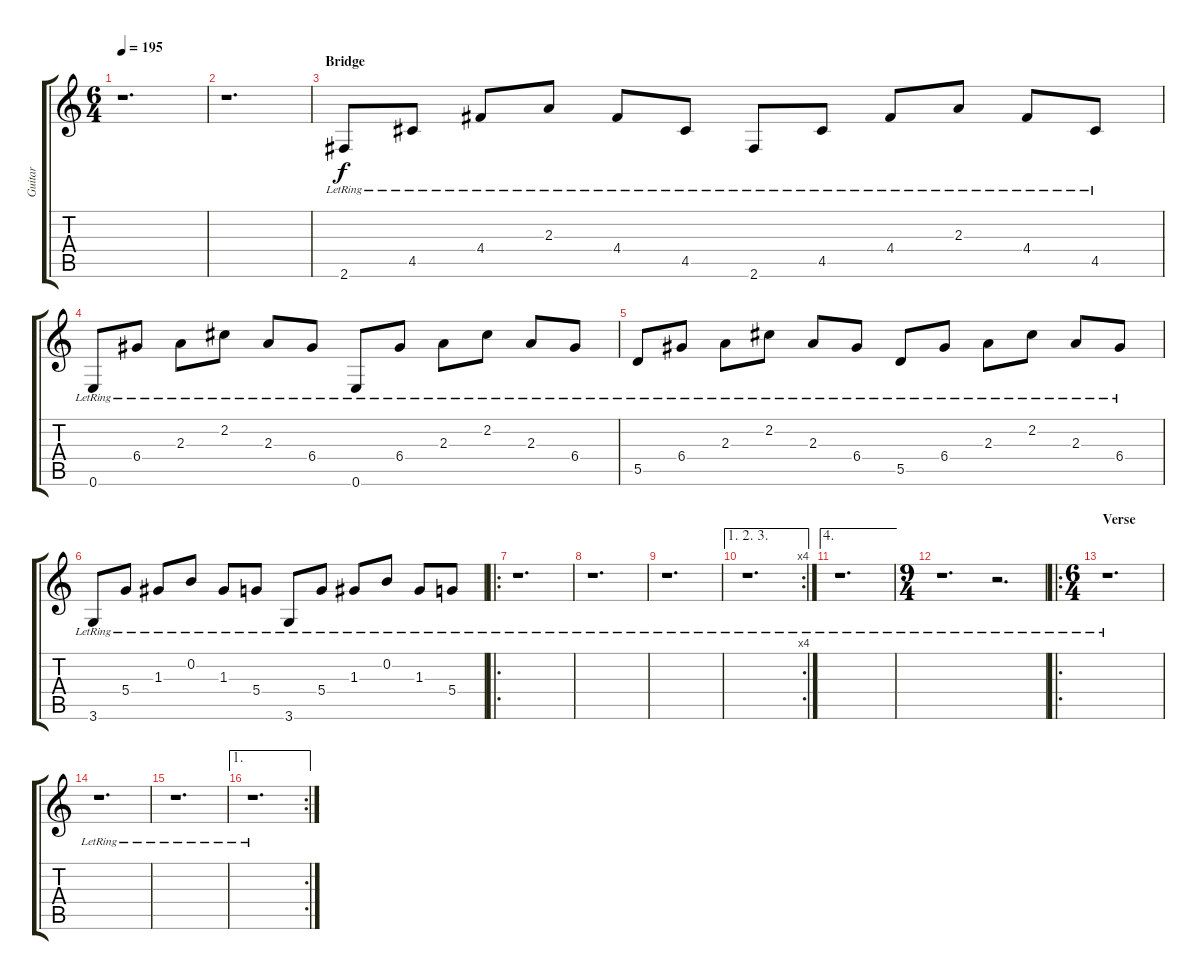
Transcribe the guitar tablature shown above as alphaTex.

\track ("Guitar" "Guitar") {instrument acousticguitarsteel}
\staff {score tabs}
\tuning (E4 B3 G3 D3 A2 E2) {hide}
\ts (6 4)
\tempo 195
\clef g2
\ks c
r.1{d dy f} |
r.1{d} |
\section ("" "Bridge")
2.6{lr}.8 4.5{lr}.8 4.4{lr}.8 2.3{lr}.8 4.4{lr}.8 4.5{lr}.8 2.6{lr}.8 4.5{lr}.8 4.4{lr}.8 2.3{lr}.8 4.4{lr}.8 4.5{lr}.8 |
0.6{lr}.8 6.4{lr}.8 2.3{lr}.8 2.2{lr}.8 2.3{lr}.8 6.4{lr}.8 0.6{lr}.8 6.4{lr}.8 2.3{lr}.8 2.2{lr}.8 2.3{lr}.8 6.4{lr}.8 |
5.5{lr}.8 6.4{lr}.8 2.3{lr}.8 2.2{lr}.8 2.3{lr}.8 6.4{lr}.8 5.5{lr}.8 6.4{lr}.8 2.3{lr}.8 2.2{lr}.8 2.3{lr}.8 6.4{lr}.8 |
3.6{lr}.8 5.4{lr}.8 1.3{lr}.8 0.2{lr}.8 1.3{lr}.8 5.4{lr}.8 3.6{lr}.8 5.4{lr}.8 1.3{lr}.8 0.2{lr}.8 1.3{lr}.8 5.4{lr}.8 |
\ro
r.1{d} |
r.1{d} |
r.1{d} |
\ae (1 2 3)
\rc 4
r.1{d} |
\ae 4
r.1{d} |
\ts (9 4)
r.1{d} r.2{d} |
\ro
\ts (6 4)
\section ("" "Verse")
r.1{d} |
r.1{d} |
r.1{d} |
\ae 1
\rc 2
r.1{d}
